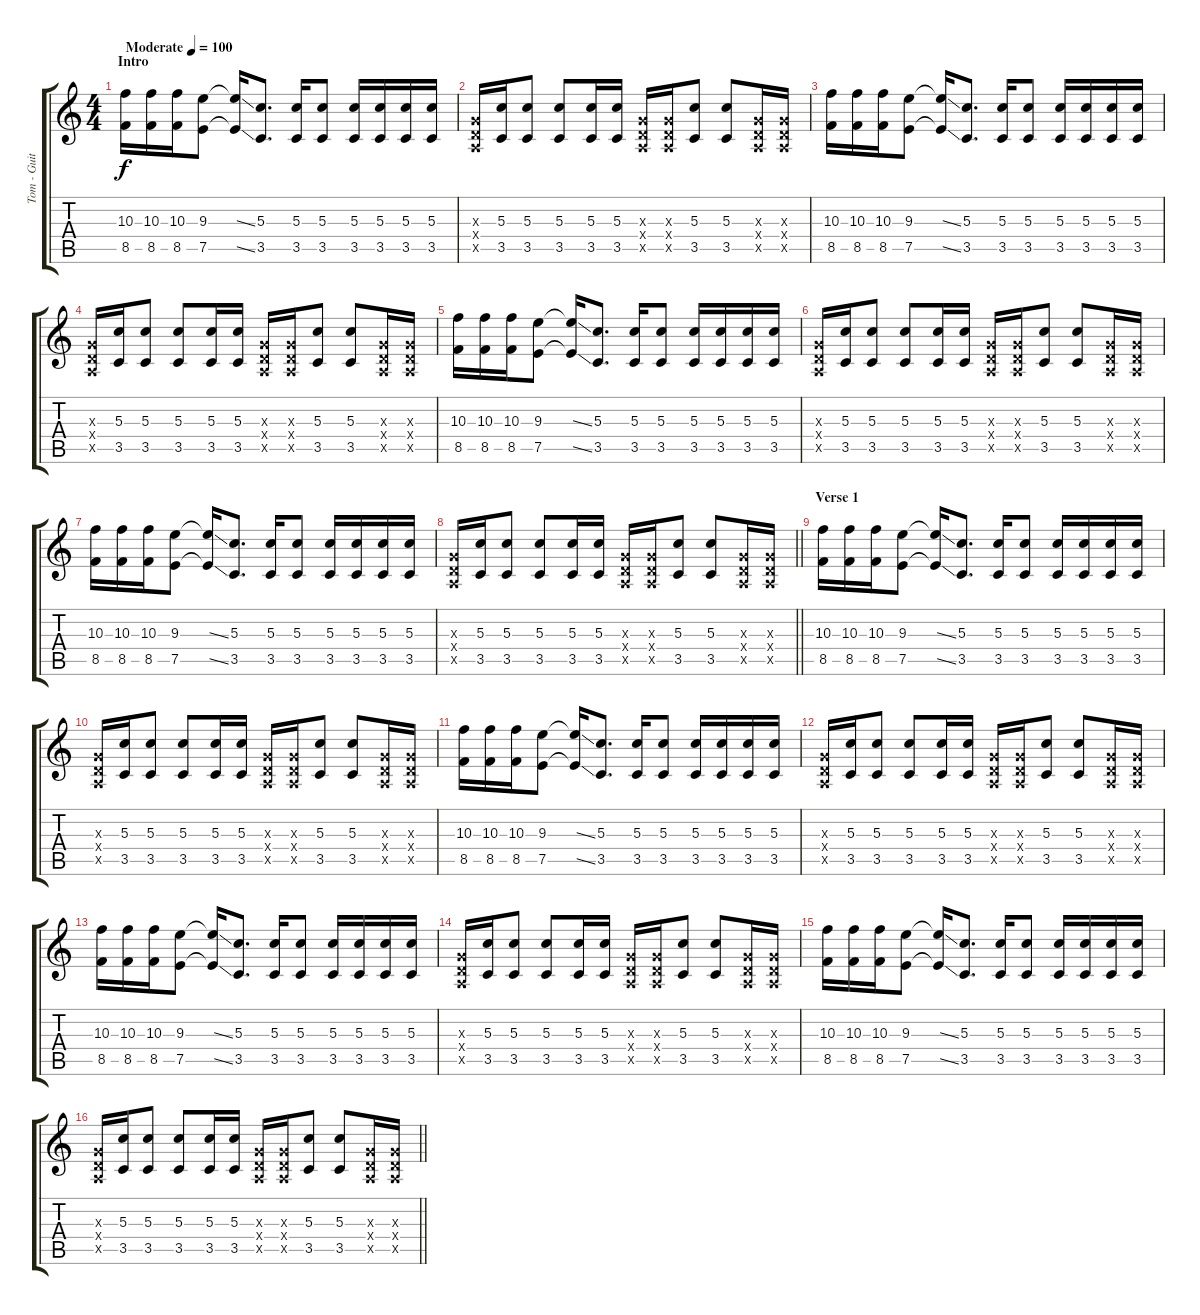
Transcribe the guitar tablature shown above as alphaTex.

\track ("Tom - Guitar 1" "Tom - Guit") {instrument distortionguitar}
\staff {score tabs}
\tuning (E4 B3 G3 D3 A2 E2) {hide}
\ts (4 4)
\section ("" "Intro")
\tempo (100 "Moderate")
\clef g2
\ks c
(10.3 8.5).16{dy f volume 9 instrument distortionguitar} (10.3 8.5).16 (10.3 8.5).16 (9.3 7.5).8 (9.3{ss t} 7.5{ss t}).16 (5.3 3.5).8{d} (5.3 3.5).16 (5.3 3.5).8 (5.3 3.5).16 (5.3 3.5).16 (5.3 3.5).16 (5.3 3.5).16 |
(0.3{x} 0.4{x} 0.5{x}).16 (5.3 3.5).16 (5.3 3.5).8 (5.3 3.5).8 (5.3 3.5).16 (5.3 3.5).16 (0.3{x} 0.4{x} 0.5{x}).16 (0.3{x} 0.4{x} 0.5{x}).16 (5.3 3.5).8 (5.3 3.5).8 (0.3{x} 0.4{x} 0.5{x}).16 (0.3{x} 0.4{x} 0.5{x}).16 |
(10.3 8.5).16 (10.3 8.5).16 (10.3 8.5).16 (9.3 7.5).8 (9.3{ss t} 7.5{ss t}).16 (5.3 3.5).8{d} (5.3 3.5).16 (5.3 3.5).8 (5.3 3.5).16 (5.3 3.5).16 (5.3 3.5).16 (5.3 3.5).16 |
(0.3{x} 0.4{x} 0.5{x}).16 (5.3 3.5).16 (5.3 3.5).8 (5.3 3.5).8 (5.3 3.5).16 (5.3 3.5).16 (0.3{x} 0.4{x} 0.5{x}).16 (0.3{x} 0.4{x} 0.5{x}).16 (5.3 3.5).8 (5.3 3.5).8 (0.3{x} 0.4{x} 0.5{x}).16 (0.3{x} 0.4{x} 0.5{x}).16 |
(10.3 8.5).16{volume 13} (10.3 8.5).16 (10.3 8.5).16 (9.3 7.5).8 (9.3{ss t} 7.5{ss t}).16 (5.3 3.5).8{d} (5.3 3.5).16 (5.3 3.5).8 (5.3 3.5).16 (5.3 3.5).16 (5.3 3.5).16 (5.3 3.5).16 |
(0.3{x} 0.4{x} 0.5{x}).16 (5.3 3.5).16 (5.3 3.5).8 (5.3 3.5).8 (5.3 3.5).16 (5.3 3.5).16 (0.3{x} 0.4{x} 0.5{x}).16 (0.3{x} 0.4{x} 0.5{x}).16 (5.3 3.5).8 (5.3 3.5).8 (0.3{x} 0.4{x} 0.5{x}).16 (0.3{x} 0.4{x} 0.5{x}).16 |
(10.3 8.5).16 (10.3 8.5).16 (10.3 8.5).16 (9.3 7.5).8 (9.3{ss t} 7.5{ss t}).16 (5.3 3.5).8{d} (5.3 3.5).16 (5.3 3.5).8 (5.3 3.5).16 (5.3 3.5).16 (5.3 3.5).16 (5.3 3.5).16 |
\barLineRight lightlight
(0.3{x} 0.4{x} 0.5{x}).16 (5.3 3.5).16 (5.3 3.5).8 (5.3 3.5).8 (5.3 3.5).16 (5.3 3.5).16 (0.3{x} 0.4{x} 0.5{x}).16 (0.3{x} 0.4{x} 0.5{x}).16 (5.3 3.5).8 (5.3 3.5).8 (0.3{x} 0.4{x} 0.5{x}).16 (0.3{x} 0.4{x} 0.5{x}).16 |
\section ("" "Verse 1")
(10.3 8.5).16 (10.3 8.5).16 (10.3 8.5).16 (9.3 7.5).8 (9.3{ss t} 7.5{ss t}).16 (5.3 3.5).8{d} (5.3 3.5).16 (5.3 3.5).8 (5.3 3.5).16 (5.3 3.5).16 (5.3 3.5).16 (5.3 3.5).16 |
(0.3{x} 0.4{x} 0.5{x}).16 (5.3 3.5).16 (5.3 3.5).8 (5.3 3.5).8 (5.3 3.5).16 (5.3 3.5).16 (0.3{x} 0.4{x} 0.5{x}).16 (0.3{x} 0.4{x} 0.5{x}).16 (5.3 3.5).8 (5.3 3.5).8 (0.3{x} 0.4{x} 0.5{x}).16 (0.3{x} 0.4{x} 0.5{x}).16 |
(10.3 8.5).16 (10.3 8.5).16 (10.3 8.5).16 (9.3 7.5).8 (9.3{ss t} 7.5{ss t}).16 (5.3 3.5).8{d} (5.3 3.5).16 (5.3 3.5).8 (5.3 3.5).16 (5.3 3.5).16 (5.3 3.5).16 (5.3 3.5).16 |
(0.3{x} 0.4{x} 0.5{x}).16 (5.3 3.5).16 (5.3 3.5).8 (5.3 3.5).8 (5.3 3.5).16 (5.3 3.5).16 (0.3{x} 0.4{x} 0.5{x}).16 (0.3{x} 0.4{x} 0.5{x}).16 (5.3 3.5).8 (5.3 3.5).8 (0.3{x} 0.4{x} 0.5{x}).16 (0.3{x} 0.4{x} 0.5{x}).16 |
(10.3 8.5).16 (10.3 8.5).16 (10.3 8.5).16 (9.3 7.5).8 (9.3{ss t} 7.5{ss t}).16 (5.3 3.5).8{d} (5.3 3.5).16 (5.3 3.5).8 (5.3 3.5).16 (5.3 3.5).16 (5.3 3.5).16 (5.3 3.5).16 |
(0.3{x} 0.4{x} 0.5{x}).16 (5.3 3.5).16 (5.3 3.5).8 (5.3 3.5).8 (5.3 3.5).16 (5.3 3.5).16 (0.3{x} 0.4{x} 0.5{x}).16 (0.3{x} 0.4{x} 0.5{x}).16 (5.3 3.5).8 (5.3 3.5).8 (0.3{x} 0.4{x} 0.5{x}).16 (0.3{x} 0.4{x} 0.5{x}).16 |
(10.3 8.5).16 (10.3 8.5).16 (10.3 8.5).16 (9.3 7.5).8 (9.3{ss t} 7.5{ss t}).16 (5.3 3.5).8{d} (5.3 3.5).16 (5.3 3.5).8 (5.3 3.5).16 (5.3 3.5).16 (5.3 3.5).16 (5.3 3.5).16 |
\barLineRight lightlight
(0.3{x} 0.4{x} 0.5{x}).16 (5.3 3.5).16 (5.3 3.5).8 (5.3 3.5).8 (5.3 3.5).16 (5.3 3.5).16 (0.3{x} 0.4{x} 0.5{x}).16 (0.3{x} 0.4{x} 0.5{x}).16 (5.3 3.5).8 (5.3 3.5).8 (0.3{x} 0.4{x} 0.5{x}).16 (0.3{x} 0.4{x} 0.5{x}).16
